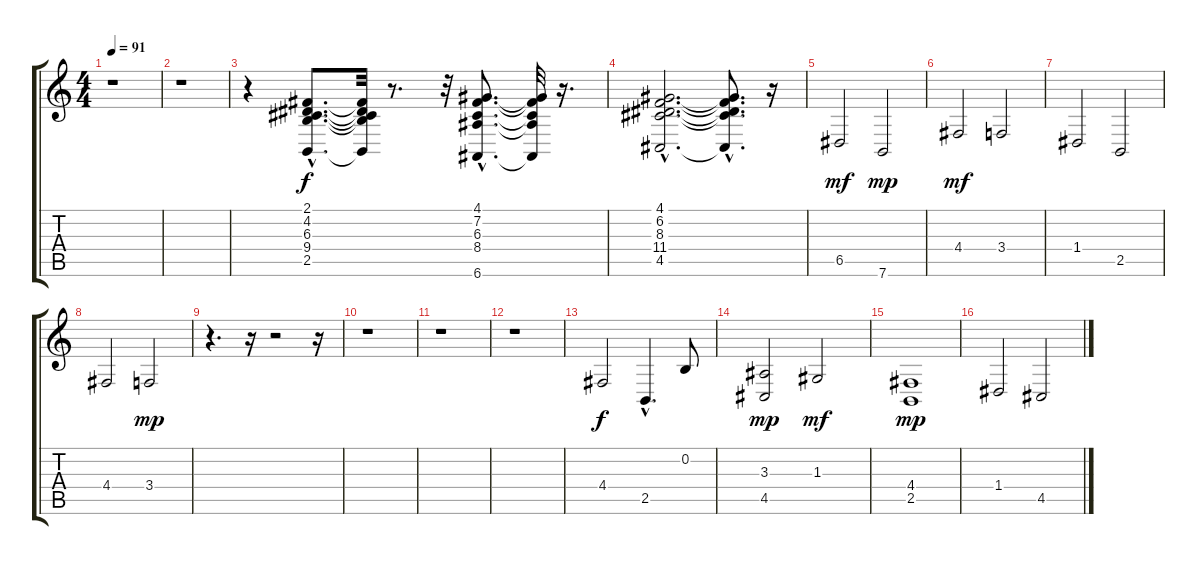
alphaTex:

\track "" {instrument pad2warm}
\staff {score tabs}
\tuning (E4 B3 G3 D3 A2 E2) {hide}
\ts (4 4)
\tempo 91
\clef g2
\ks c
r.1{dy f instrument pad2warm} |
r.1 |
r.4 (2.1{hac} 4.2{hac} 6.3{hac} 9.4{hac} 2.5{hac}).8{d} (2.1{t} 4.2{t} 6.3{t} 9.4{t} 2.5{t}).32 r.8{d} r.32 (4.1{hac} 7.2{hac} 6.3{hac} 8.4{hac} 6.6{hac}).8{d} (4.1{t} 7.2{t} 6.3{t} 8.4{t} 6.6{t}).32 r.16{d} |
(4.1{hac} 6.2{hac} 8.3{hac} 11.4{hac} 4.5{hac}).2{d} (4.1{hac t} 6.2{hac t} 8.3{hac t} 11.4{hac t} 4.5{hac t}).8{d} r.16 |
6.5.2{dy mf} 7.6.2{dy mp} |
4.4.2{dy mf} 3.4.2 |
1.4.2 2.5.2 |
4.4.2 3.4.2{dy mp} |
r.4{d} r.16 r.2 r.16 |
r.1 |
r.1 |
r.1 |
4.4.2{dy f} 2.5{hac}.4{d} 0.2.8 |
(3.3 4.5).2{dy mp} 1.3.2{dy mf} |
(4.4 2.5).1{dy mp} |
1.4.2 4.5.2
